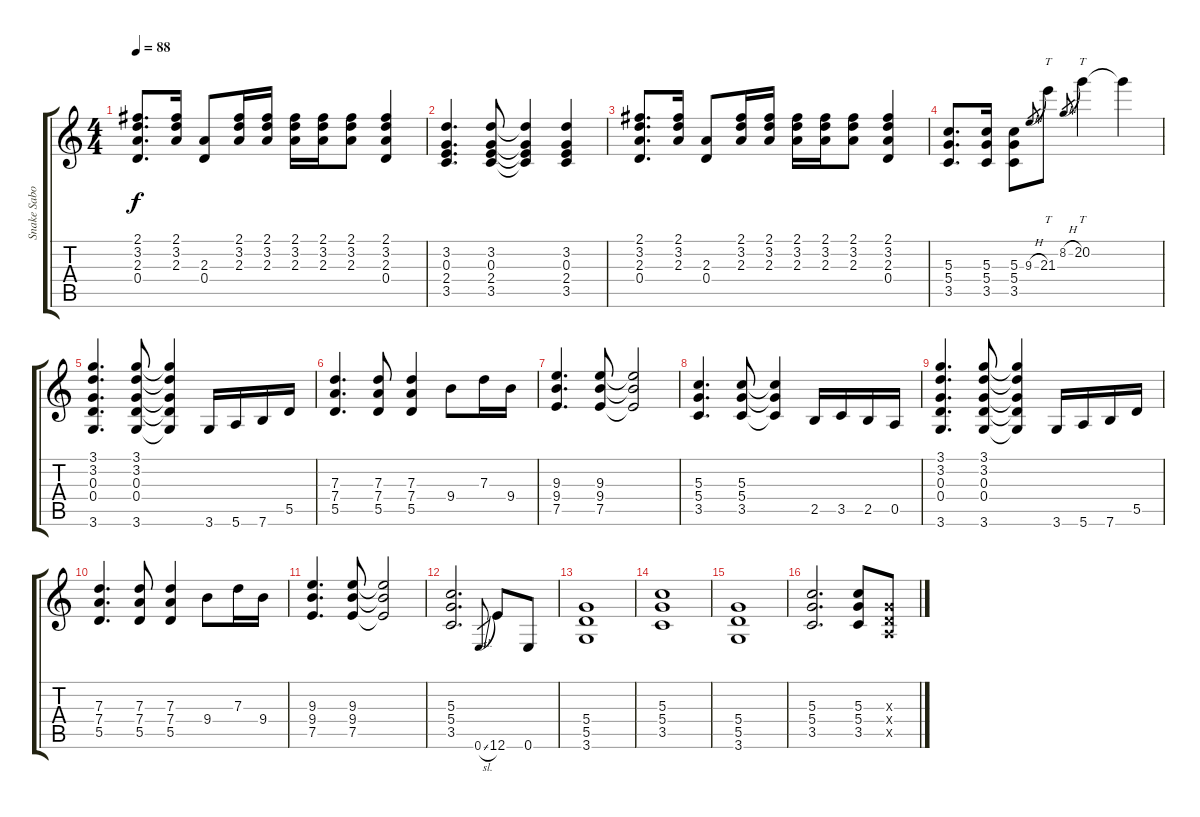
\track ("Snake Sabo - Guitar" "Snake Sabo") {instrument acousticguitarsteel}
\staff {score tabs}
\tuning (E4 B3 G3 D3 A2 E2) {hide}
\ts (4 4)
\tempo 88
\clef g2
\ks c
(2.1 3.2 2.3 0.4).8{d dy f instrument distortionguitar} (2.1 3.2 2.3).16 (2.3 0.4).8 (2.1 3.2 2.3).16 (2.1 3.2 2.3).16 (2.1 3.2 2.3).16 (2.1 3.2 2.3).16 (2.1 3.2 2.3).8 (2.1 3.2 2.3 0.4).4 |
(3.2 0.3 2.4 3.5).4{d} (3.2 0.3 2.4 3.5).8 (3.2{t} 0.3{t} 2.4{t} 3.5{t}).4 (3.2 0.3 2.4 3.5).4 |
(2.1 3.2 2.3 0.4).8{d} (2.1 3.2 2.3).16 (2.3 0.4).8 (2.1 3.2 2.3).16 (2.1 3.2 2.3).16 (2.1 3.2 2.3).16 (2.1 3.2 2.3).16 (2.1 3.2 2.3).8 (2.1 3.2 2.3 0.4).4 |
(5.3 5.4 3.5).8{d} (5.3 5.4 3.5).16 (5.3 5.4 3.5).8 9.3{h}.8{gr} 21.3.8{tt} 8.2{h}.8{gr} 20.2.4{tt} 20.2{t}.4 |
(3.1 3.2 0.3 0.4 3.6).4{d} (3.1 3.2 0.3 0.4 3.6).8 (3.1{t} 3.2{t} 0.3{t} 0.4{t} 3.6{t}).4 3.6.16 5.6.16 7.6.16 5.5.16 |
(7.3 7.4 5.5).4{d} (7.3 7.4 5.5).8 (7.3 7.4 5.5).4 9.4.8 7.3.16 9.4.16 |
(9.3 9.4 7.5).4{d} (9.3 9.4 7.5).8 (9.3{t} 9.4{t} 7.5{t}).2 |
(5.3 5.4 3.5).4{d} (5.3 5.4 3.5).8 (5.3{t} 5.4{t} 3.5{t}).4 2.5.16 3.5.16 2.5.16 0.5.16 |
(3.1 3.2 0.3 0.4 3.6).4{d} (3.1 3.2 0.3 0.4 3.6).8 (3.1{t} 3.2{t} 0.3{t} 0.4{t} 3.6{t}).4 3.6.16 5.6.16 7.6.16 5.5.16 |
(7.3 7.4 5.5).4{d} (7.3 7.4 5.5).8 (7.3 7.4 5.5).4 9.4.8 7.3.16 9.4.16 |
(9.3 9.4 7.5).4{d} (9.3 9.4 7.5).8 (9.3{t} 9.4{t} 7.5{t}).2 |
(5.3 5.4 3.5).2{d} 0.6{sl}.8{gr} 12.6.8 0.6.8 |
(5.4 5.5 3.6).1 |
(5.3 5.4 3.5).1 |
(5.4 5.5 3.6).1 |
(5.3 5.4 3.5).2{d} (5.3 5.4 3.5).8 (0.3{x} 0.4{x} 0.5{x}).8
